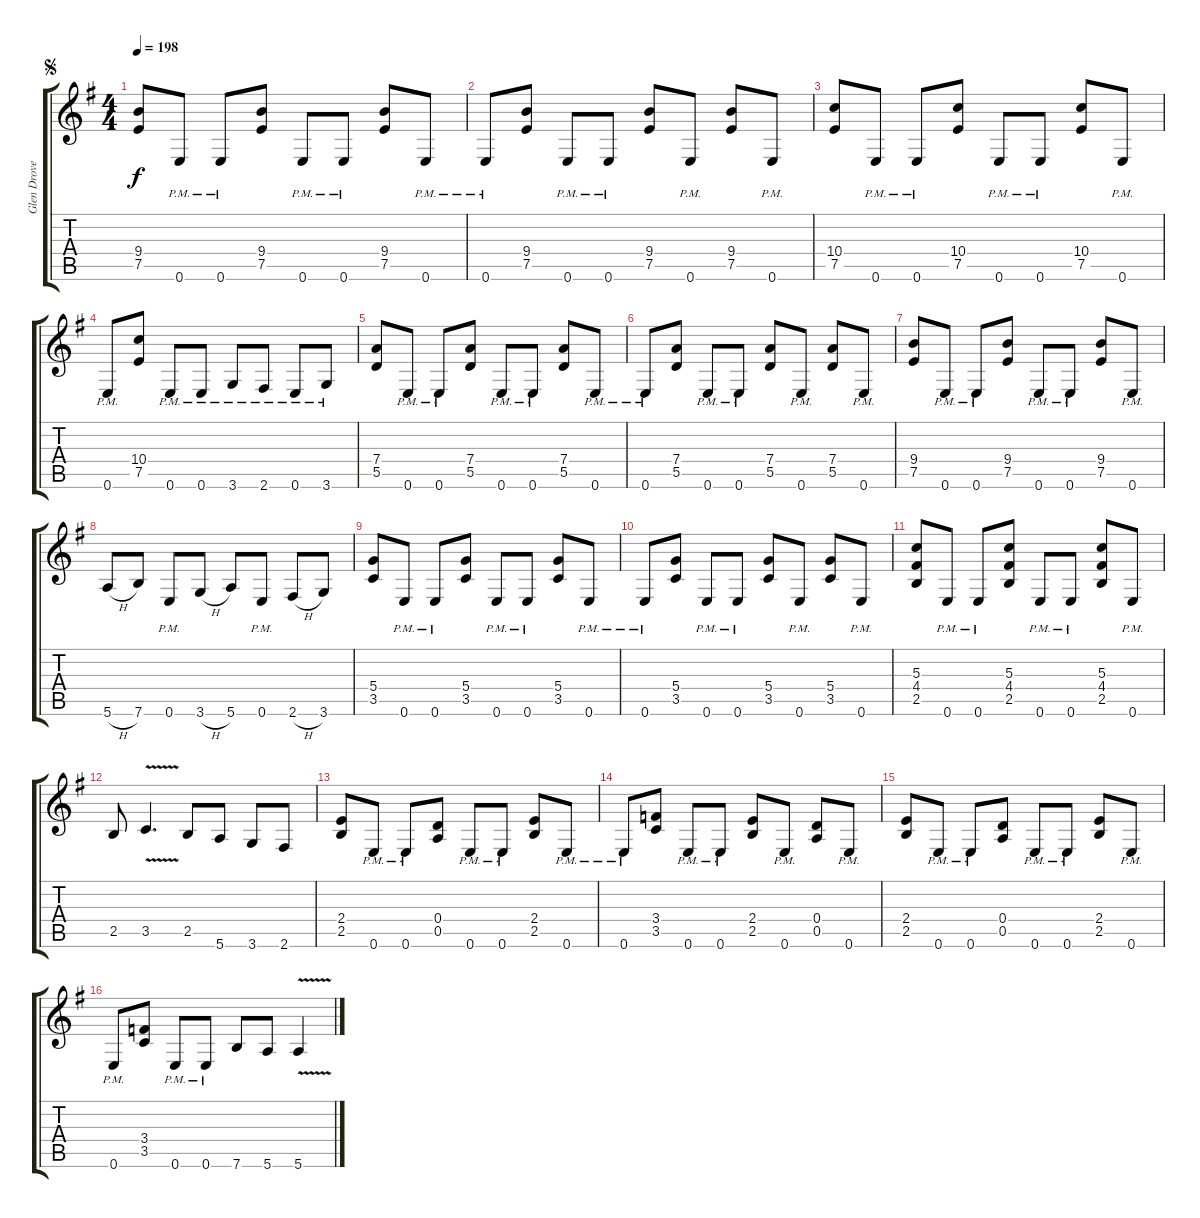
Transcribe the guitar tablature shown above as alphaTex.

\track ("Glen Drover" "Glen Drove") {instrument overdrivenguitar}
\staff {score tabs}
\tuning (E4 B3 G3 D3 A2 E2) {hide}
\ts (4 4)
\jump segno
\tempo 198
\clef g2
\ks g
(9.4 7.5).8{dy f} 0.6{pm}.8 0.6{pm}.8 (9.4 7.5).8 0.6{pm}.8 0.6{pm}.8 (9.4 7.5).8 0.6{pm}.8 |
0.6{pm}.8 (9.4 7.5).8 0.6{pm}.8 0.6{pm}.8 (9.4 7.5).8 0.6{pm}.8 (9.4 7.5).8 0.6{pm}.8 |
(10.4 7.5).8 0.6{pm}.8 0.6{pm}.8 (10.4 7.5).8 0.6{pm}.8 0.6{pm}.8 (10.4 7.5).8 0.6{pm}.8 |
0.6{pm}.8 (10.4 7.5).8 0.6{pm}.8 0.6{pm}.8 3.6{pm}.8 2.6{pm}.8 0.6{pm}.8 3.6{pm}.8 |
(7.4 5.5).8 0.6{pm}.8 0.6{pm}.8 (7.4 5.5).8 0.6{pm}.8 0.6{pm}.8 (7.4 5.5).8 0.6{pm}.8 |
0.6{pm}.8 (7.4 5.5).8 0.6{pm}.8 0.6{pm}.8 (7.4 5.5).8 0.6{pm}.8 (7.4 5.5).8 0.6{pm}.8 |
(9.4 7.5).8 0.6{pm}.8 0.6{pm}.8 (9.4 7.5).8 0.6{pm}.8 0.6{pm}.8 (9.4 7.5).8 0.6{pm}.8 |
5.6{h}.8 7.6.8 0.6{pm}.8 3.6{h}.8 5.6.8 0.6{pm}.8 2.6{h}.8 3.6.8 |
(5.4 3.5).8 0.6{pm}.8 0.6{pm}.8 (5.4 3.5).8 0.6{pm}.8 0.6{pm}.8 (5.4 3.5).8 0.6{pm}.8 |
0.6{pm}.8 (5.4 3.5).8 0.6{pm}.8 0.6{pm}.8 (5.4 3.5).8 0.6{pm}.8 (5.4 3.5).8 0.6{pm}.8 |
(5.3 4.4 2.5).8 0.6{pm}.8 0.6{pm}.8 (5.3 4.4 2.5).8 0.6{pm}.8 0.6{pm}.8 (5.3 4.4 2.5).8 0.6{pm}.8 |
2.5.8 3.5{v}.4{d} 2.5.8 5.6.8 3.6.8 2.6.8 |
(2.4 2.5).8 0.6{pm}.8 0.6{pm}.8 (0.4 0.5).8 0.6{pm}.8 0.6{pm}.8 (2.4 2.5).8 0.6{pm}.8 |
0.6{pm}.8 (3.4 3.5).8 0.6{pm}.8 0.6{pm}.8 (2.4 2.5).8 0.6{pm}.8 (0.4 0.5).8 0.6{pm}.8 |
(2.4 2.5).8 0.6{pm}.8 0.6{pm}.8 (0.4 0.5).8 0.6{pm}.8 0.6{pm}.8 (2.4 2.5).8 0.6{pm}.8 |
0.6{pm}.8 (3.4 3.5).8 0.6{pm}.8 0.6{pm}.8 7.6.8 5.6.8 5.6{v}.4
